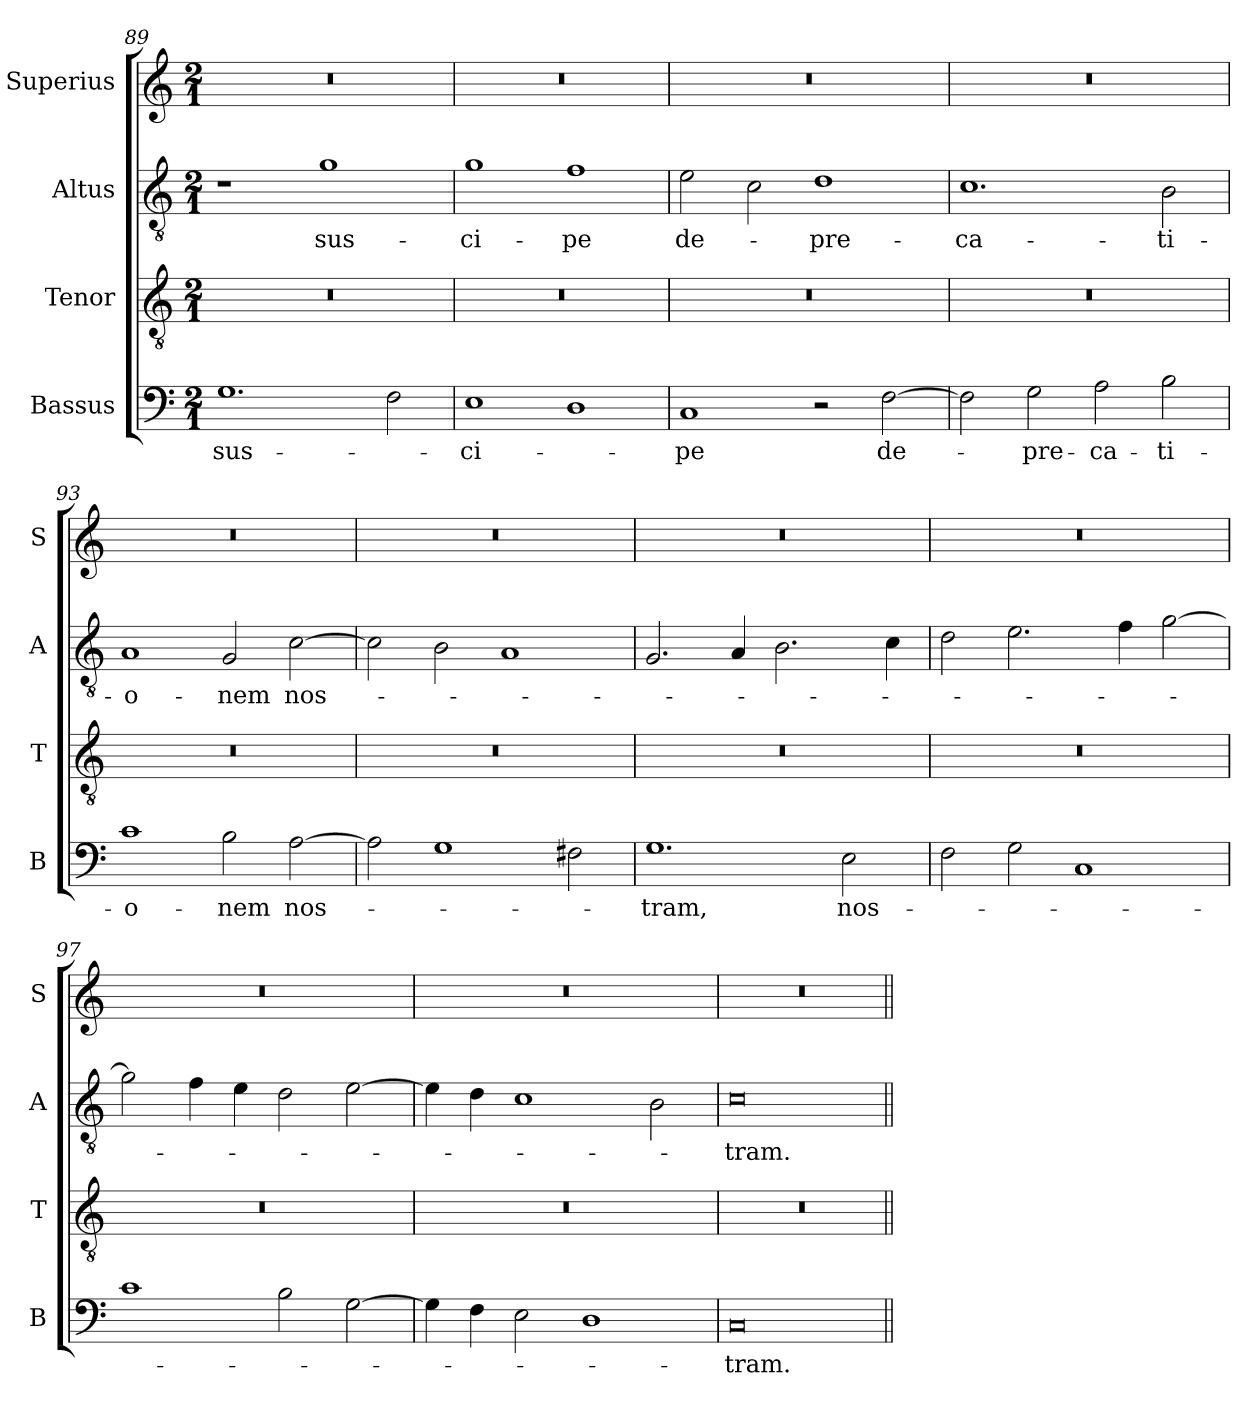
**kern	**text	**kern	**kern	**text	**kern
*part4	*part4	*part3	*part2	*part2	*part1
*staff4	*staff4	*staff3	*staff2	*staff2	*staff1
*I"Bassus	*	*I"Tenor	*I"Altus	*	*I"Superius
*I'B	*	*I'T	*I'A	*	*I'S
*clefF4	*	*clefGv2	*clefGv2	*	*clefG2
*k[]	*	*k[]	*k[]	*	*k[]
*M2/1	*	*M2/1	*M2/1	*	*M2/1
=89	=89	=89	=89	=89	=89
1.G	sus-	0r	1r	.	0r
.	.	.	1g	sus-	.
2F\	.	.	.	.	.
=90	=90	=90	=90	=90	=90
1E	-ci-	0r	1g	-ci-	0r
1D	.	.	1f	-pe	.
=91	=91	=91	=91	=91	=91
1C	-pe	0r	2e\	de-	0r
.	.	.	2c\	.	.
2r	.	.	1d	-pre-	.
[2F\	de-	.	.	.	.
=92	=92	=92	=92	=92	=92
2F\]	.	0r	1.c	-ca-	0r
2G\	-pre-	.	.	.	.
2A\	-ca-	.	.	.	.
2B\	-ti-	.	2B\	-ti-	.
=93	=93	=93	=93	=93	=93
1c	-o-	0r	1A	-o-	0r
2B\	-nem	.	2G/	-nem	.
[2A\	nos-	.	[2c\	nos-	.
=94	=94	=94	=94	=94	=94
2A\]	.	0r	2c\]	.	0r
1G	.	.	2B\	.	.
.	.	.	1A	.	.
2F#X\	.	.	.	.	.
=95	=95	=95	=95	=95	=95
1.G	-tram,	0r	2.G/	.	0r
.	.	.	4A/	.	.
.	.	.	2.B\	.	.
2E\	nos-	.	.	.	.
.	.	.	4c\	.	.
=96	=96	=96	=96	=96	=96
2F\	.	0r	2d\	.	0r
2G\	.	.	2.e\	.	.
1C	.	.	.	.	.
.	.	.	4f\	.	.
.	.	.	[2g\	.	.
=97	=97	=97	=97	=97	=97
1c	.	0r	2g\]	.	0r
.	.	.	4f\	.	.
.	.	.	4e\	.	.
2B\	.	.	2d\	.	.
[2G\	.	.	[2e\	.	.
=98	=98	=98	=98	=98	=98
4G\]	.	0r	4e\]	.	0r
4F\	.	.	4d\	.	.
2E\	.	.	1c	.	.
1D	.	.	.	.	.
.	.	.	2B\	.	.
=99	=99	=99	=99	=99	=99
0C	-tram.	0r	0c	-tram.	0r
=||	=||	=||	=||	=||	=||
*-	*-	*-	*-	*-	*-
